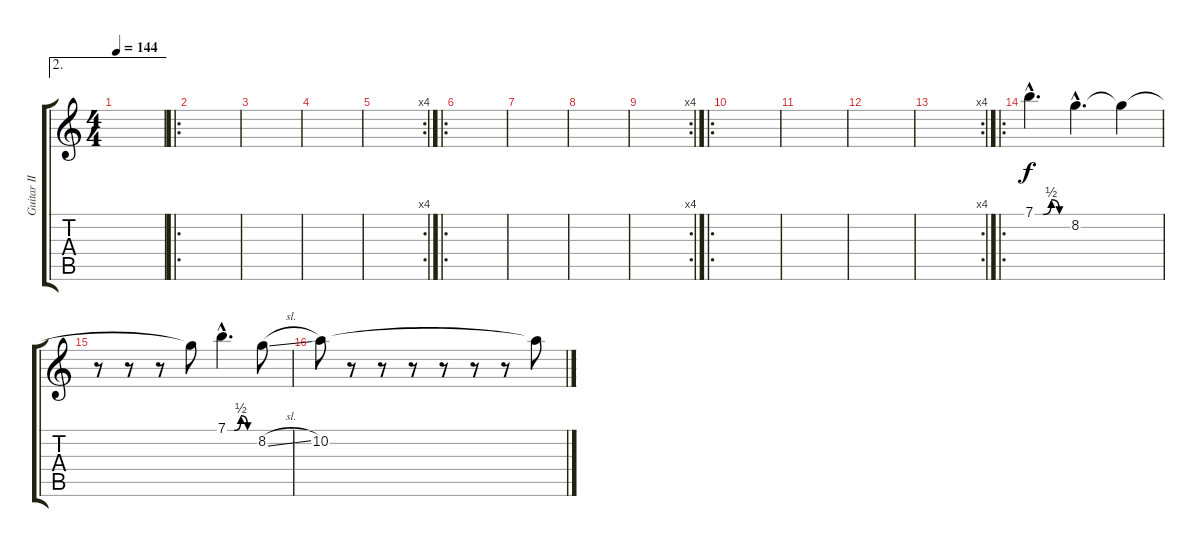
\track ("Guitar II" "Guitar II") {instrument acousticguitarnylon}
\staff {score tabs}
\tuning (E4 B3 G3 D3 A2 E2) {hide}
\ae 2
\ts (4 4)
\tempo 144
\clef g2
\ks c
|
\ro
|
|
|
\rc 4
|
\ro
|
|
|
\rc 4
|
\ro
|
|
|
\rc 4
|
\ro
7.1{be (custom 0 0 15 0 30 2 45 0 60 0) hac}.4{d} 8.2{hac}.4{d} 8.2{t}.4 |
r.8 r.8 r.8 8.2{t}.8 7.1{be (custom 0 0 15 0 30 2 45 0 60 0) hac}.4{d} 8.2{sl}.8 |
10.2.8 r.8 r.8 r.8 r.8 r.8 r.8 10.2{t}.8
